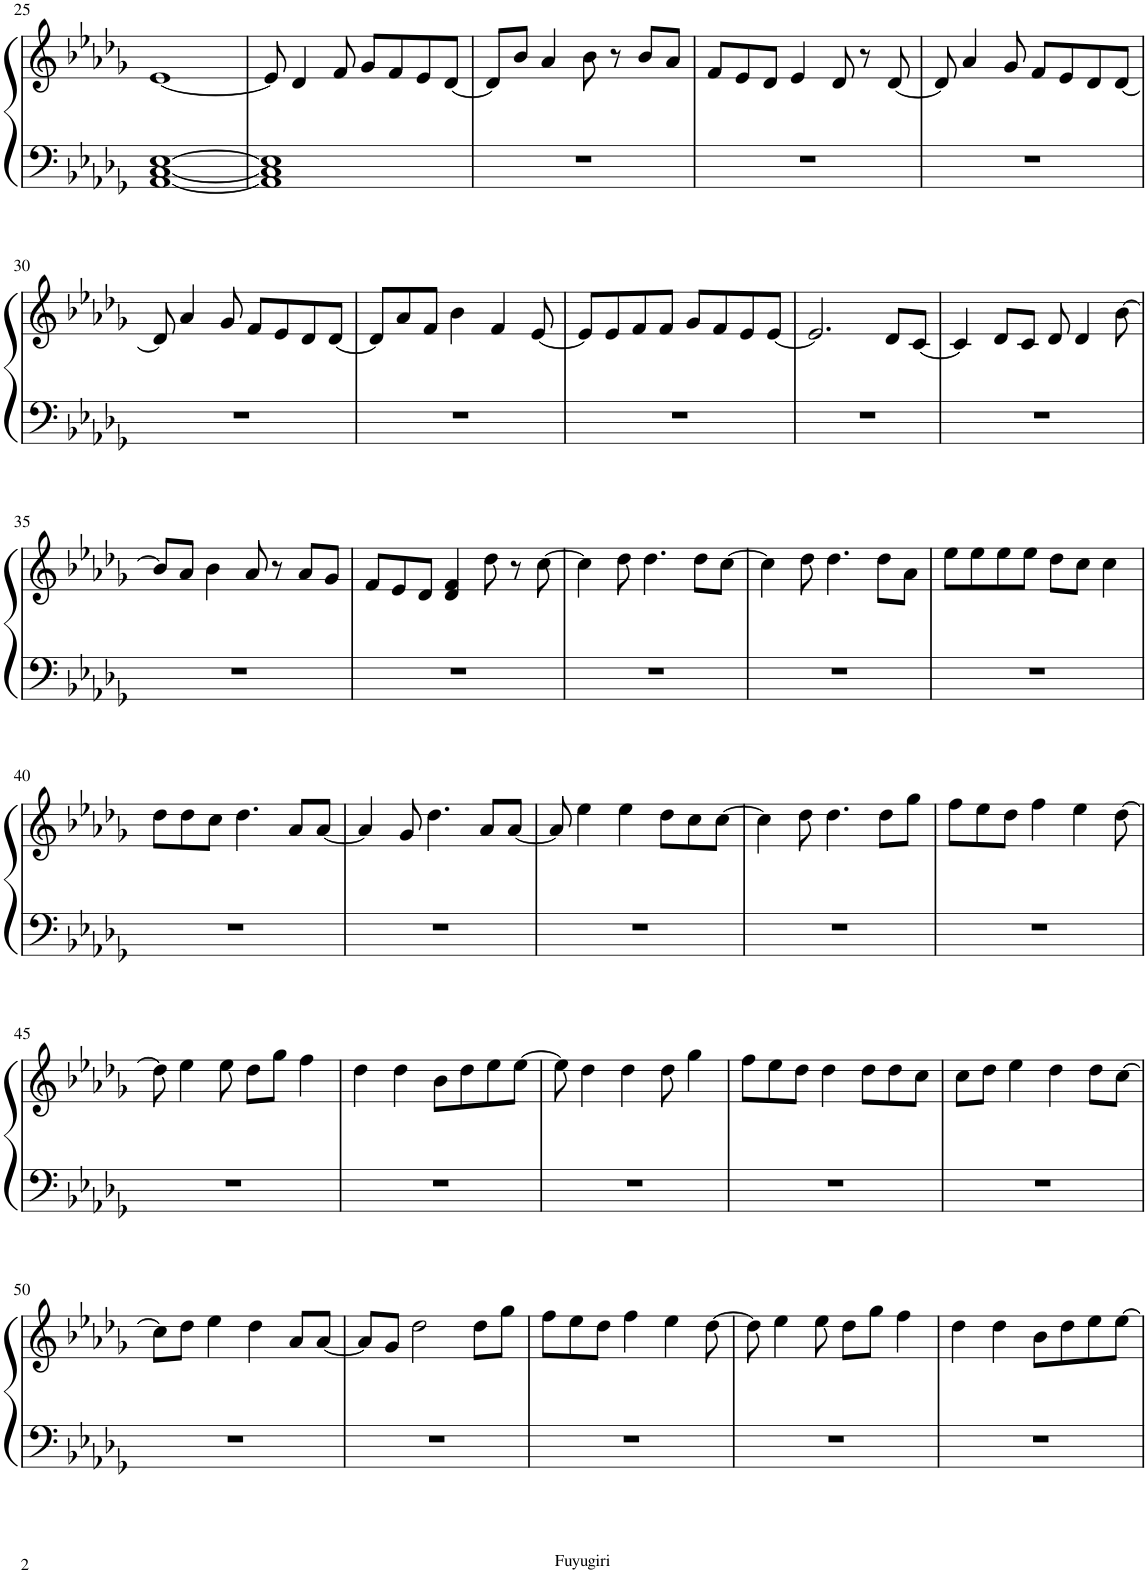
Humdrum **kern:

**kern	**kern
*part1	*part1
*staff2	*staff1
*I"Piano	*
*I'Pno.	*
!!LO:PB:g=z
*clefF4	*clefG2
*k[b-e-a-d-g-]	*k[b-e-a-d-g-]
*M4/4	*M4/4
=25	=25
[1AA- [1C [1E-	[1e-
=26	=26
1AA-] 1C] 1E-]	8e-/]
.	4d-/
.	8f/
.	8g-/L
.	8f/
.	8e-/
.	[8d-/J
=27	=27
1r	8d-/L]
.	8b-/J
.	4a-/
.	8b-\
.	8r
.	8b-/L
.	8a-/J
=28	=28
1r	8f/L
.	8e-/
.	8d-/J
.	4e-/
.	8d-/
.	8r
.	[8d-/
=29	=29
1r	8d-/]
.	4a-/
.	8g-/
.	8f/L
.	8e-/
.	8d-/
.	[8d-/J
!!LO:LB:g=z
=30	=30
1r	8d-/]
.	4a-/
.	8g-/
.	8f/L
.	8e-/
.	8d-/
.	[8d-/J
=31	=31
1r	8d-/L]
.	8a-/
.	8f/J
.	4b-\
.	4f/
.	[8e-/
=32	=32
1r	8e-/L]
.	8e-/
.	8f/
.	8f/J
.	8g-/L
.	8f/
.	8e-/
.	[8e-/J
=33	=33
1r	2.e-/]
.	8d-/L
.	[8c/J
=34	=34
1r	4c/]
.	8d-/L
.	8c/J
.	8d-/
.	4d-/
.	[8b-\
!!LO:LB:g=z
=35	=35
1r	8b-/L]
.	8a-/J
.	4b-\
.	8a-/
.	8r
.	8a-/L
.	8g-/J
=36	=36
1r	8f/L
.	8e-/
.	8d-/J
.	4d-/ 4f/
.	8dd-\
.	8r
.	[8cc\
=37	=37
1r	4cc\]
.	8dd-\
.	4.dd-\
.	8dd-\L
.	[8cc\J
=38	=38
1r	4cc\]
.	8dd-\
.	4.dd-\
.	8dd-\L
.	8a-\J
=39	=39
1r	8ee-\L
.	8ee-\
.	8ee-\
.	8ee-\J
.	8dd-\L
.	8cc\J
.	4cc\
!!LO:LB:g=z
=40	=40
1r	8dd-\L
.	8dd-\
.	8cc\J
.	4.dd-\
.	8a-/L
.	[8a-/J
=41	=41
1r	4a-/]
.	8g-/
.	4.dd-\
.	8a-/L
.	[8a-/J
=42	=42
1r	8a-/]
.	4ee-\
.	4ee-\
.	8dd-\L
.	8cc\
.	[8cc\J
=43	=43
1r	4cc\]
.	8dd-\
.	4.dd-\
.	8dd-\L
.	8gg-\J
=44	=44
1r	8ff\L
.	8ee-\
.	8dd-\J
.	4ff\
.	4ee-\
.	[8dd-\
!!LO:LB:g=z
=45	=45
1r	8dd-\]
.	4ee-\
.	8ee-\
.	8dd-\L
.	8gg-\J
.	4ff\
=46	=46
1r	4dd-\
.	4dd-\
.	8b-\L
.	8dd-\
.	8ee-\
.	[8ee-\J
=47	=47
1r	8ee-\]
.	4dd-\
.	4dd-\
.	8dd-\
.	4gg-\
=48	=48
1r	8ff\L
.	8ee-\
.	8dd-\J
.	4dd-\
.	8dd-\L
.	8dd-\
.	8cc\J
=49	=49
1r	8cc\L
.	8dd-\J
.	4ee-\
.	4dd-\
.	8dd-\L
.	[8cc\J
!!LO:LB:g=z
=50	=50
1r	8cc\L]
.	8dd-\J
.	4ee-\
.	4dd-\
.	8a-/L
.	[8a-/J
=51	=51
1r	8a-/L]
.	8g-/J
.	2dd-\
.	8dd-\L
.	8gg-\J
=52	=52
1r	8ff\L
.	8ee-\
.	8dd-\J
.	4ff\
.	4ee-\
.	[8dd-\
=53	=53
1r	8dd-\]
.	4ee-\
.	8ee-\
.	8dd-\L
.	8gg-\J
.	4ff\
=54	=54
1r	4dd-\
.	4dd-\
.	8b-\L
.	8dd-\
.	8ee-\
.	[8ee-\J
=	=
*-	*-
